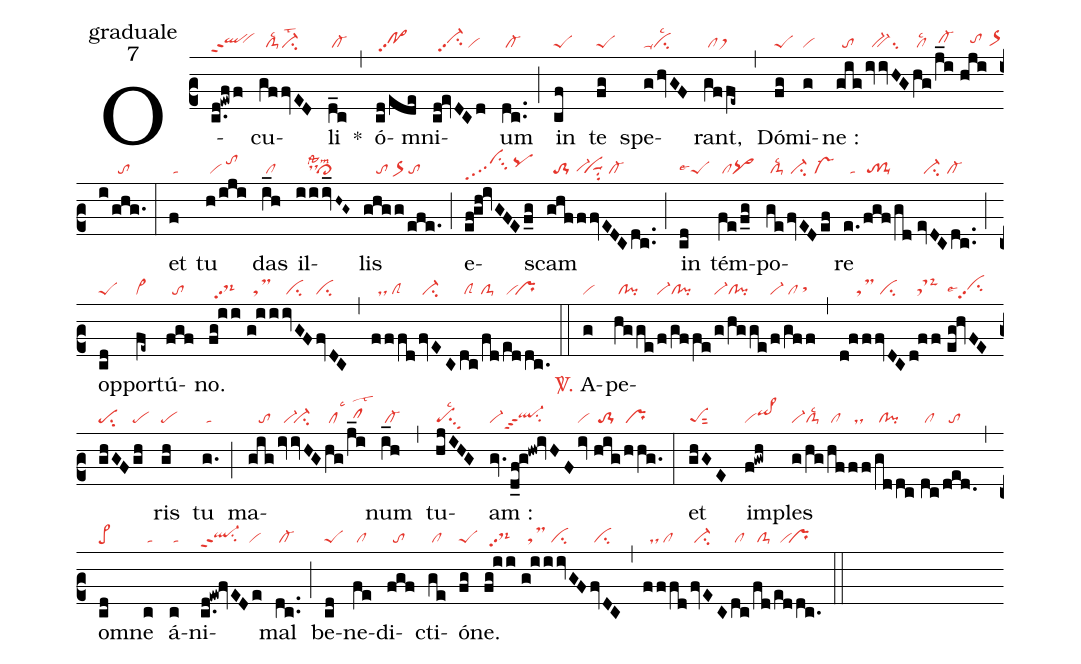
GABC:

nabc-lines:1;
office-part:graduale;
mode:7;
%%
(c2) O(c.d!ewff|qlhhppt2``vihh)cu(gffvED|//clS-lsc2ci-lst2)li(d_c|/cl-) *(,) ó(cd/ede|/po>hhpp2)mni(cd!evDCd|//vi-hhpp2su2/vi)um(dc..|/cl-) (;)
in(cf|peS) te(fg|peS) spe(g/hvGF|ta-cilsc2)rant,(gffe~|/cl/st>hh) (,)
Dó(fg|peS)mi(g|vi)ne :(gig|//to|/ivvHG|//bv-su2|/hg|/cllsc2|/j_i|/cl-hh|//hjii|///tohh//or>hg|/ghg.|//to) (:)

et(f|/ta) tu(h/iji|/vi/tohj) das(i_h|/cl) il(iiiv_H~G~|///dshhlssta2`cl>lsm2)lis(ghgg/efe.|////to/or>he/to) (;)
e(ef!gh!ivGFE/f_g|vihjpp4su3/pqhi)scam(ghfffvEDC/dc..|//to-1//vi-hg``visuu1su2/cl-) (;)
in(cd|peSlse4) tém(fe/f_g|/clpq>)po(ge/fvED/ef|/clS-lsc2/ci-//vs-)re(e./fgf/gd|//ta///to!cl-1|//evDC/dc..|//ci-//cl-) (;)
op(cd|peS)por(fe~|cl~)tú(fgf|//to)no.(fg!ii|//ds-hhpp2|//g!ii|//tsM|ivGF|/ci|/fvDC|ci) (,)
(fffd|//ds/clS|/fvEC|/ci-|/dc/fd|/clS//clS-|/eddc.|/vi`pr) (::)

<c><sp>V/</sp>.</c> A(g|vi)pe(hgge|/cl!pi|/f/gffe|vi-cl!pi|/g/hgge|vi-cl!pi|/f/gff|vi-/cl/sthh)(,)
(d!fffvDC|/////tsM/ci|/d!ff|//tsM-he|//eg!hvFE|vihhpp2su2lse4|/ghGF|pesu2|/gh|pe)ris(gh|pe) tu(g.|/ta) (;)
ma(gig|///to|/ivvHG|//vi-`ci-|/hg|/cllsc3|/j_i|//clhhlst2)num(i_h|/cl-) (,)
tu(hjIHG|pesu3lsc2)am :(gv.d_f!g!hw!ivHF|vi-ql-hhppt3su2|/iv|vi|//hig/hhg.|/to-1///pr) (:)
et(ghGE|peSsut2) im(f!gwh|viqi>hi)ples(g/hg|vi-clS-lsc2|/hfff|/cl////ds|/gddc|/cl!pi|//dc|/cl|/ded.|//to) (,)
o(cd|pe>)mne(c|/ta) á(c|/ta)ni(c.d!ew!fvEDe|ql-hhppt2su2vi)mal(dc..|/cl-) (;)
be(cd|peS)ne(fe|/cl)di(fgf|//to)cti(ge|/cl)ó(fg|peS)ne.(fg!ii|//ds-hhpp2|//g!iiivGF|//tsM/ci|/fvDC|/ci) (,)
(fffd|//ds/cl|/fvEC|/ci-|/dc|/cl|/fd|/clS-|/eddc.|//vi`pr) (::)
